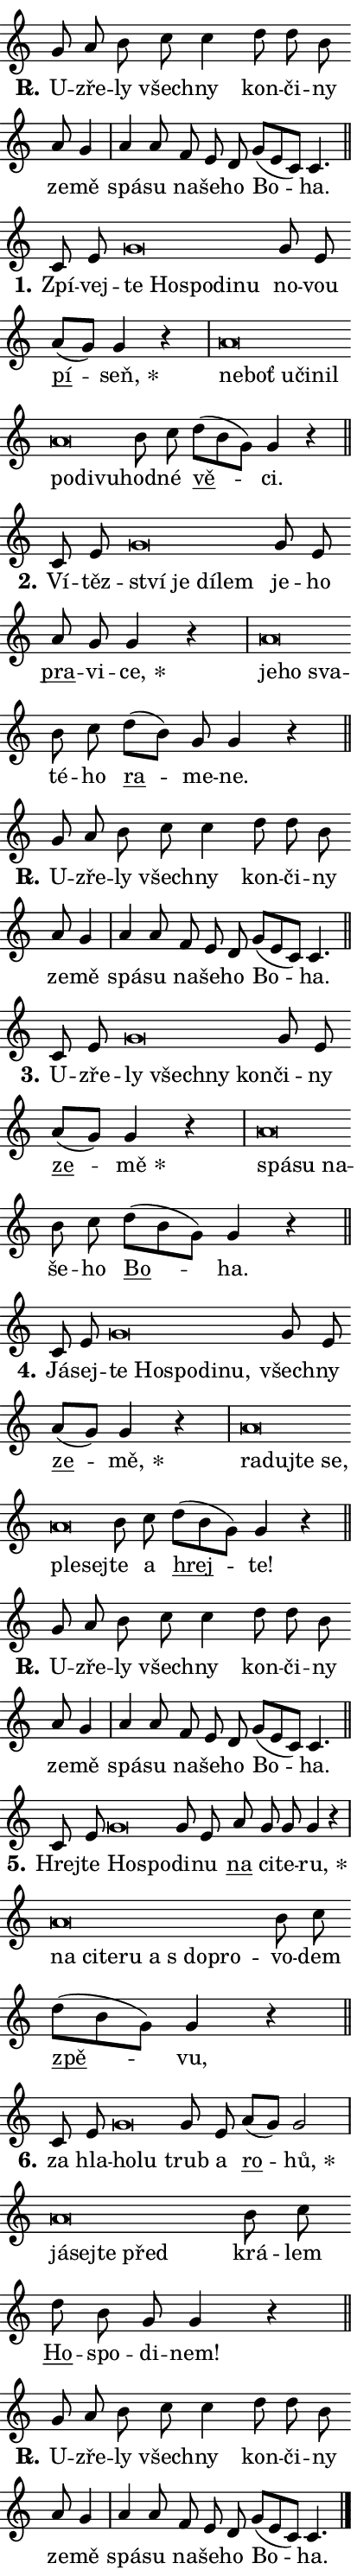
\version "2.24.0"
\header { tagline = "" }
\paper {
  indent = 0\cm
  top-margin = 0\cm
  right-margin = 0.13\cm % to fit lyric hyphens
  bottom-margin = 0\cm
  left-margin = 0\cm
  paper-width = 7\cm
  page-breaking = #ly:one-page-breaking
  system-system-spacing.basic-distance = #11
  score-system-spacing.basic-distance = #11
  ragged-last = ##f
}


%% Author: Thomas Morley
%% https://lists.gnu.org/archive/html/lilypond-user/2020-05/msg00002.html
#(define (line-position grob)
"Returns position of @var[grob} in current system:
   @code{'start}, if at first time-step
   @code{'end}, if at last time-step
   @code{'middle} otherwise
"
  (let* ((col (ly:item-get-column grob))
         (ln (ly:grob-object col 'left-neighbor))
         (rn (ly:grob-object col 'right-neighbor))
         (col-to-check-left (if (ly:grob? ln) ln col))
         (col-to-check-right (if (ly:grob? rn) rn col))
         (break-dir-left
           (and
             (ly:grob-property col-to-check-left 'non-musical #f)
             (ly:item-break-dir col-to-check-left)))
         (break-dir-right
           (and
             (ly:grob-property col-to-check-right 'non-musical #f)
             (ly:item-break-dir col-to-check-right))))
        (cond ((eqv? 1 break-dir-left) 'start)
              ((eqv? -1 break-dir-right) 'end)
              (else 'middle))))

#(define (tranparent-at-line-position vctor)
  (lambda (grob)
  "Relying on @code{line-position} select the relevant enry from @var{vctor}.
Used to determine transparency,"
    (case (line-position grob)
      ((end) (not (vector-ref vctor 0)))
      ((middle) (not (vector-ref vctor 1)))
      ((start) (not (vector-ref vctor 2))))))

noteHeadBreakVisibility =
#(define-music-function (break-visibility)(vector?)
"Makes @code{NoteHead}s transparent relying on @var{break-visibility}"
#{
  \override NoteHead.transparent =
    #(tranparent-at-line-position break-visibility)
#})

#(define delete-ledgers-for-transparent-note-heads
  (lambda (grob)
    "Reads whether a @code{NoteHead} is transparent.
If so this @code{NoteHead} is removed from @code{'note-heads} from
@var{grob}, which is supposed to be @code{LedgerLineSpanner}.
As a result ledgers are not printed for this @code{NoteHead}"
    (let* ((nhds-array (ly:grob-object grob 'note-heads))
           (nhds-list
             (if (ly:grob-array? nhds-array)
                 (ly:grob-array->list nhds-array)
                 '()))
           ;; Relies on the transparent-property being done before
           ;; Staff.LedgerLineSpanner.after-line-breaking is executed.
           ;; This is fragile ...
           (to-keep
             (remove
               (lambda (nhd)
                 (ly:grob-property nhd 'transparent #f))
               nhds-list)))
      ;; TODO find a better method to iterate over grob-arrays, similiar
      ;; to filter/remove etc for lists
      ;; For now rebuilt from scratch
      (set! (ly:grob-object grob 'note-heads)  '())
      (for-each
        (lambda (nhd)
          (ly:pointer-group-interface::add-grob grob 'note-heads nhd))
        to-keep))))

squashNotes = {
  \override NoteHead.X-extent = #'(-0.2 . 0.2)
  \override NoteHead.Y-extent = #'(-0.75 . 0)
  \override NoteHead.stencil =
    #(lambda (grob)
       (let ((pos (ly:grob-property grob 'staff-position)))
         (begin
           (if (< pos -7) (display "ERROR: Lower brevis then expected\n") (display "OK: Expected brevis position\n"))
           (if (<= pos -6) ly:text-interface::print ly:note-head::print))))
}
unSquashNotes = {
  \revert NoteHead.X-extent
  \revert NoteHead.Y-extent
  \revert NoteHead.stencil
}

hideNotes = \noteHeadBreakVisibility #begin-of-line-visible
unHideNotes = \noteHeadBreakVisibility #all-visible

% work-around for resetting accidentals
% https://lilypond.org/doc/v2.23/Documentation/notation/displaying-rhythms#unmetered-music
cadenzaMeasure = {
  \cadenzaOff
  \partial 1024 s1024
  \cadenzaOn
}

#(define-markup-command (accent layout props text) (markup?)
  "Underline accented syllable"
  (interpret-markup layout props
    #{\markup \override #'(offset . 4.3) \underline { #text }#}))

responsum = \markup \concat {
  "R" \hspace #-1.05 \path #0.1 #'((moveto 0 0.07) (lineto 0.9 0.8)) \hspace #0.05 "."
}

spaceSize = #0.6828661417322834 % exact space size for TeX Gyre Schola

\layout {
  \context {
    \Staff
    \remove "Time_signature_engraver"
    \override LedgerLineSpanner.after-line-breaking = #delete-ledgers-for-transparent-note-heads
  }
  \context {
    \Lyrics {
      \override LyricSpace.minimum-distance = \spaceSize
      \override LyricText.font-name = #"TeX Gyre Schola"
      \override LyricText.font-size = 1
      \override StanzaNumber.font-name = #"TeX Gyre Schola Bold"
      \override StanzaNumber.font-size = 1
    }
  }
  \context {
    \Score 
    \override NoteHead.text =
      #(lambda (grob) 
        (let ((pos (ly:grob-property grob 'staff-position)))
          #{\markup {
            \combine
              \halign #-0.55 \raise #(if (= pos -6) 0 0.5) \override #'(thickness . 2) \draw-line #'(3.2 . 0)
              \musicglyph "noteheads.sM1"
          }#}))
  }
}

% magnetic-lyrics.ily
%
%   written by
%     Jean Abou Samra <jean@abou-samra.fr>
%     Werner Lemberg <wl@gnu.org>
%
%   adapted by
%     Jiri Hon <jiri.hon@gmail.com>
%
% Version 2022-Apr-15

% https://www.mail-archive.com/lilypond-user@gnu.org/msg149350.html

#(define (Left_hyphen_pointer_engraver context)
   "Collect syllable-hyphen-syllable occurrences in lyrics and store
them in properties.  This engraver only looks to the left.  For
example, if the lyrics input is @code{foo -- bar}, it does the
following.

@itemize @bullet
@item
Set the @code{text} property of the @code{LyricHyphen} grob between
@q{foo} and @q{bar} to @code{foo}.

@item
Set the @code{left-hyphen} property of the @code{LyricText} grob with
text @q{foo} to the @code{LyricHyphen} grob between @q{foo} and
@q{bar}.
@end itemize

Use this auxiliary engraver in combination with the
@code{lyric-@/text::@/apply-@/magnetic-@/offset!} hook."
   (let ((hyphen #f)
         (text #f))
     (make-engraver
      (acknowledgers
       ((lyric-syllable-interface engraver grob source-engraver)
        (set! text grob)))
      (end-acknowledgers
       ((lyric-hyphen-interface engraver grob source-engraver)
        ;(when (not (grob::has-interface grob 'lyric-space-interface))
          (set! hyphen grob)));)
      ((stop-translation-timestep engraver)
       (when (and text hyphen)
         (ly:grob-set-object! text 'left-hyphen hyphen))
       (set! text #f)
       (set! hyphen #f)))))

#(define (lyric-text::apply-magnetic-offset! grob)
   "If the space between two syllables is less than the value in
property @code{LyricText@/.details@/.squash-threshold}, move the right
syllable to the left so that it gets concatenated with the left
syllable.

Use this function as a hook for
@code{LyricText@/.after-@/line-@/breaking} if the
@code{Left_@/hyphen_@/pointer_@/engraver} is active."
   (let ((hyphen (ly:grob-object grob 'left-hyphen #f)))
     (when hyphen
       (let ((left-text (ly:spanner-bound hyphen LEFT)))
         (when (grob::has-interface left-text 'lyric-syllable-interface)
           (let* ((common (ly:grob-common-refpoint grob left-text X))
                  (this-x-ext (ly:grob-extent grob common X))
                  (left-x-ext
                   (begin
                     ;; Trigger magnetism for left-text.
                     (ly:grob-property left-text 'after-line-breaking)
                     (ly:grob-extent left-text common X)))
                  ;; `delta` is the gap width between two syllables.
                  (delta (- (interval-start this-x-ext)
                            (interval-end left-x-ext)))
                  (details (ly:grob-property grob 'details))
                  (threshold (assoc-get 'squash-threshold details 0.2)))
             (when (< delta threshold)
               (let* (;; We have to manipulate the input text so that
                      ;; ligatures crossing syllable boundaries are not
                      ;; disabled.  For languages based on the Latin
                      ;; script this is essentially a beautification.
                      ;; However, for non-Western scripts it can be a
                      ;; necessity.
                      (lt (ly:grob-property left-text 'text))
                      (rt (ly:grob-property grob 'text))
                      (is-space (grob::has-interface hyphen 'lyric-space-interface))
                      (space (if is-space " " ""))
                      (extra-delta (if is-space spaceSize 0))
                      ;; Append new syllable.
                      (ltrt-space (if (and (string? lt) (string? rt))
                                (string-append lt space rt)
                                (make-concat-markup (list lt space rt))))
                      ;; Right-align `ltrt` to the right side.
                      (ltrt-space-markup (grob-interpret-markup
                               grob
                               (make-translate-markup
                                (cons (interval-length this-x-ext) 0)
                                (make-right-align-markup ltrt-space)))))
                 (begin
                   ;; Don't print `left-text`.
                   (ly:grob-set-property! left-text 'stencil #f)
                   ;; Set text and stencil (which holds all collected
                   ;; syllables so far) and shift it to the left.
                   (ly:grob-set-property! grob 'text ltrt-space)
                   (ly:grob-set-property! grob 'stencil ltrt-space-markup)
                   (ly:grob-translate-axis! grob (- (- delta extra-delta)) X))))))))))


#(define (lyric-hyphen::displace-bounds-first grob)
   ;; Make very sure this callback isn't triggered too early.
   (let ((left (ly:spanner-bound grob LEFT))
         (right (ly:spanner-bound grob RIGHT)))
     (ly:grob-property left 'after-line-breaking)
     (ly:grob-property right 'after-line-breaking)
     (ly:lyric-hyphen::print grob)))

squashThreshold = #0.4

\layout {
  \context {
    \Lyrics
    \consists #Left_hyphen_pointer_engraver
    \override LyricText.after-line-breaking =
      #lyric-text::apply-magnetic-offset!
    \override LyricHyphen.stencil = #lyric-hyphen::displace-bounds-first
    \override LyricText.details.squash-threshold = \squashThreshold
    \override LyricHyphen.minimum-distance = 0
    \override LyricHyphen.minimum-length = \squashThreshold
  }
}

squashText = \override LyricText.details.squash-threshold = 9999
unSquashText = \override LyricText.details.squash-threshold = \squashThreshold

leftText = \override LyricText.self-alignment-X = #LEFT
unLeftText = \revert LyricText.self-alignment-X

starOffset = #(lambda (grob) 
                (let ((x_offset (ly:self-alignment-interface::aligned-on-x-parent grob)))
                  (if (= x_offset 0) 0 (+ x_offset 1.2))))

star = #(define-music-function (syllable)(string?)
"Append star separator at the end of a syllable"
#{
  \once \override LyricText.X-offset = #starOffset
  \lyricmode { \markup {
    #syllable
    \override #'((font-name . "TeX Gyre Schola Bold")) \hspace #0.2 \lower #0.65 \larger "*"
  } }
#})

starAccent = #(define-music-function (syllable)(string?)
"Append star separator at the end of a syllable and make accent"
#{
  \once \override LyricText.X-offset = #starOffset
  \lyricmode { \markup {
    \accent #syllable
    \override #'((font-name . "TeX Gyre Schola Bold")) \hspace #0.2 \lower #0.65 \larger "*"
  } }
#})

breath = #(define-music-function (syllable)(string?)
"Append breathing indicator at the end of a syllable"
#{
  \lyricmode { \markup { #syllable "+" } }
#})

optionalBreath = #(define-music-function (syllable)(string?)
"Append optional breathing indicator at the end of a syllable"
#{
  \lyricmode { \markup { #syllable "(+)" } }
#})


\score {
    <<
        \new Voice = "melody" { \cadenzaOn \key c \major \relative { g'8 a b c c4 \bar "" d8 d b \bar "" a g4 \cadenzaMeasure \bar "|" a a8 \bar "" f e d \bar "" g[( e c)] c4. \cadenzaMeasure \bar "||" \break } }
        \new Lyrics \lyricsto "melody" { \lyricmode { \set stanza = \responsum
U -- zře -- ly všech -- ny kon -- či -- ny ze -- mě spá -- su na -- še -- ho Bo -- ha. } }
    >>
    \layout {}
}

\score {
    <<
        \new Voice = "melody" { \cadenzaOn \key c \major \relative { c'8 e \squashNotes g\breve*1/16 \hideNotes \breve*1/16 \bar "" \breve*1/16 \bar "" \breve*1/16 \breve*1/16 \bar "" \unHideNotes \unSquashNotes g8 e \bar "" a[(g)] g4 r \cadenzaMeasure \bar "|" \squashNotes a\breve*1/16 \hideNotes \breve*1/16 \bar "" \breve*1/16 \bar "" \breve*1/16 \bar "" \breve*1/16 \bar "" \breve*1/16 \bar "" \breve*1/16 \breve*1/16 \bar "" \unHideNotes \unSquashNotes b8 c \bar "" d[( b g)] g4 r \cadenzaMeasure \bar "||" \break } }
        \new Lyrics \lyricsto "melody" { \lyricmode { \set stanza = "1."
Zpí -- vej -- \leftText te \squashText Ho -- spo -- di -- nu \unLeftText \unSquashText no -- vou \markup \accent pí -- \star seň, \leftText ne -- \squashText boť u -- či -- nil po -- di -- vu -- \unLeftText \unSquashText hod -- né \markup \accent vě -- ci. } }
    >>
    \layout {}
}

\score {
    <<
        \new Voice = "melody" { \cadenzaOn \key c \major \relative { c'8 e \squashNotes g\breve*1/16 \hideNotes \breve*1/16 \bar "" \breve*1/16 \breve*1/16 \bar "" \unHideNotes \unSquashNotes g8 e \bar "" a g g4 r \cadenzaMeasure \bar "|" \squashNotes a\breve*1/16 \hideNotes \breve*1/16 \breve*1/16 \bar "" \unHideNotes \unSquashNotes b8 c \bar "" d[( b)] g g4 r \cadenzaMeasure \bar "||" \break } }
        \new Lyrics \lyricsto "melody" { \lyricmode { \set stanza = "2."
Ví -- těz -- \leftText ství \squashText je dí -- lem \unLeftText \unSquashText je -- ho \markup \accent pra -- vi -- \star ce, \leftText je -- \squashText ho sva -- \unLeftText \unSquashText té -- ho \markup \accent ra -- me -- ne. } }
    >>
    \layout {}
}

\score {
    <<
        \new Voice = "melody" { \cadenzaOn \key c \major \relative { g'8 a b c c4 \bar "" d8 d b \bar "" a g4 \cadenzaMeasure \bar "|" a a8 \bar "" f e d \bar "" g[( e c)] c4. \cadenzaMeasure \bar "||" \break } }
        \new Lyrics \lyricsto "melody" { \lyricmode { \set stanza = \responsum
U -- zře -- ly všech -- ny kon -- či -- ny ze -- mě spá -- su na -- še -- ho Bo -- ha. } }
    >>
    \layout {}
}

\score {
    <<
        \new Voice = "melody" { \cadenzaOn \key c \major \relative { c'8 e \squashNotes g\breve*1/16 \hideNotes \breve*1/16 \bar "" \breve*1/16 \breve*1/16 \bar "" \unHideNotes \unSquashNotes g8 e \bar "" a[(g)] g4 r \cadenzaMeasure \bar "|" \squashNotes a\breve*1/16 \hideNotes \breve*1/16 \breve*1/16 \bar "" \unHideNotes \unSquashNotes b8 c \bar "" d[( b g)] g4 r \cadenzaMeasure \bar "||" \break } }
        \new Lyrics \lyricsto "melody" { \lyricmode { \set stanza = "3."
U -- zře -- \leftText ly \squashText všech -- ny kon -- \unLeftText \unSquashText či -- ny \markup \accent ze -- \star mě \leftText spá -- \squashText su na -- \unLeftText \unSquashText še -- ho \markup \accent Bo -- ha. } }
    >>
    \layout {}
}

\score {
    <<
        \new Voice = "melody" { \cadenzaOn \key c \major \relative { c'8 e \squashNotes g\breve*1/16 \hideNotes \breve*1/16 \bar "" \breve*1/16 \bar "" \breve*1/16 \breve*1/16 \bar "" \unHideNotes \unSquashNotes g8 e \bar "" a[(g)] g4 r \cadenzaMeasure \bar "|" \squashNotes a\breve*1/16 \hideNotes \breve*1/16 \bar "" \breve*1/16 \bar "" \breve*1/16 \bar "" \breve*1/16 \breve*1/16 \bar "" \unHideNotes \unSquashNotes b8 c \bar "" d[( b g)] g4 r \cadenzaMeasure \bar "||" \break } }
        \new Lyrics \lyricsto "melody" { \lyricmode { \set stanza = "4."
Já -- sej -- \leftText te \squashText Ho -- spo -- di -- nu, \unLeftText \unSquashText všech -- ny \markup \accent ze -- \star mě, \leftText ra -- \squashText duj -- te se, ple -- sej -- \unLeftText \unSquashText te a \markup \accent hrej -- te! } }
    >>
    \layout {}
}

\score {
    <<
        \new Voice = "melody" { \cadenzaOn \key c \major \relative { g'8 a b c c4 \bar "" d8 d b \bar "" a g4 \cadenzaMeasure \bar "|" a a8 \bar "" f e d \bar "" g[( e c)] c4. \cadenzaMeasure \bar "||" \break } }
        \new Lyrics \lyricsto "melody" { \lyricmode { \set stanza = \responsum
U -- zře -- ly všech -- ny kon -- či -- ny ze -- mě spá -- su na -- še -- ho Bo -- ha. } }
    >>
    \layout {}
}

\score {
    <<
        \new Voice = "melody" { \cadenzaOn \key c \major \relative { c'8 e \squashNotes g\breve*1/16 \hideNotes \breve*1/16 \bar "" \unHideNotes \unSquashNotes g8 e \bar "" a g g g4 r \cadenzaMeasure \bar "|" \squashNotes a\breve*1/16 \hideNotes \breve*1/16 \bar "" \breve*1/16 \bar "" \breve*1/16 \bar "" \breve*1/16 \bar "" \breve*1/16 \breve*1/16 \bar "" \unHideNotes \unSquashNotes b8 c \bar "" d[( b g)] g4 r \cadenzaMeasure \bar "||" \break } }
        \new Lyrics \lyricsto "melody" { \lyricmode { \set stanza = "5."
Hrej -- te \leftText Ho -- \squashText spo -- \unLeftText \unSquashText di -- nu \markup \accent na ci -- te -- \star ru, \leftText na \squashText ci -- te -- ru a "s do" -- pro -- \unLeftText \unSquashText vo -- dem \markup \accent zpě -- vu, } }
    >>
    \layout {}
}

\score {
    <<
        \new Voice = "melody" { \cadenzaOn \key c \major \relative { c'8 e \squashNotes g\breve*1/16 \hideNotes \breve*1/16 \bar "" \unHideNotes \unSquashNotes g8 e \bar "" a[(g)] g2 \cadenzaMeasure \bar "|" \squashNotes a\breve*1/16 \hideNotes \breve*1/16 \bar "" \breve*1/16 \breve*1/16 \bar "" \unHideNotes \unSquashNotes b8 c \bar "" d b g g4 r \cadenzaMeasure \bar "||" \break } }
        \new Lyrics \lyricsto "melody" { \lyricmode { \set stanza = "6."
za hla -- \leftText ho -- \squashText lu \unLeftText \unSquashText trub a \markup \accent ro -- \star hů, \leftText já -- \squashText sej -- te před \unLeftText \unSquashText krá -- lem \markup \accent Ho -- spo -- di -- nem! } }
    >>
    \layout {}
}

\score {
    <<
        \new Voice = "melody" { \cadenzaOn \key c \major \relative { g'8 a b c c4 \bar "" d8 d b \bar "" a g4 \cadenzaMeasure \bar "|" a a8 \bar "" f e d \bar "" g[( e c)] c4. \cadenzaMeasure \bar "||" \break } \bar "|." }
        \new Lyrics \lyricsto "melody" { \lyricmode { \set stanza = \responsum
U -- zře -- ly všech -- ny kon -- či -- ny ze -- mě spá -- su na -- še -- ho Bo -- ha. } }
    >>
    \layout {}
}
